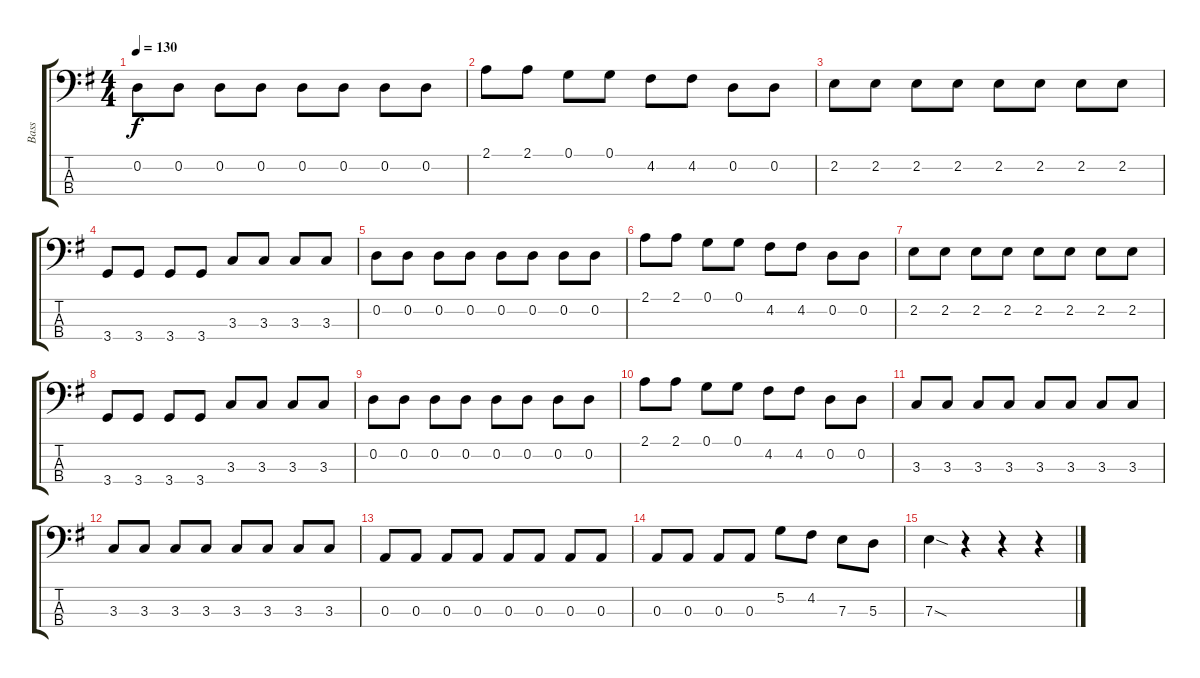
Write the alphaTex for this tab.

\track ("Bass" "Bass") {instrument electricbasspick}
\staff {score tabs}
\tuning (G2 D2 A1 E1) {hide}
\ts (4 4)
\tempo 130
\clef f4
\ks eminor
0.2.8{dy f} 0.2.8 0.2.8 0.2.8 0.2.8 0.2.8 0.2.8 0.2.8 |
2.1.8 2.1.8 0.1.8 0.1.8 4.2.8 4.2.8 0.2.8 0.2.8 |
2.2.8 2.2.8 2.2.8 2.2.8 2.2.8 2.2.8 2.2.8 2.2.8 |
3.4.8 3.4.8 3.4.8 3.4.8 3.3.8 3.3.8 3.3.8 3.3.8 |
0.2.8 0.2.8 0.2.8 0.2.8 0.2.8 0.2.8 0.2.8 0.2.8 |
2.1.8 2.1.8 0.1.8 0.1.8 4.2.8 4.2.8 0.2.8 0.2.8 |
2.2.8 2.2.8 2.2.8 2.2.8 2.2.8 2.2.8 2.2.8 2.2.8 |
3.4.8 3.4.8 3.4.8 3.4.8 3.3.8 3.3.8 3.3.8 3.3.8 |
0.2.8 0.2.8 0.2.8 0.2.8 0.2.8 0.2.8 0.2.8 0.2.8 |
2.1.8 2.1.8 0.1.8 0.1.8 4.2.8 4.2.8 0.2.8 0.2.8 |
3.3.8 3.3.8 3.3.8 3.3.8 3.3.8 3.3.8 3.3.8 3.3.8 |
3.3.8 3.3.8 3.3.8 3.3.8 3.3.8 3.3.8 3.3.8 3.3.8 |
0.3.8 0.3.8 0.3.8 0.3.8 0.3.8 0.3.8 0.3.8 0.3.8 |
0.3.8 0.3.8 0.3.8 0.3.8 5.2.8 4.2.8 7.3.8 5.3.8 |
7.3{sod}.4 r.4 r.4 r.4
